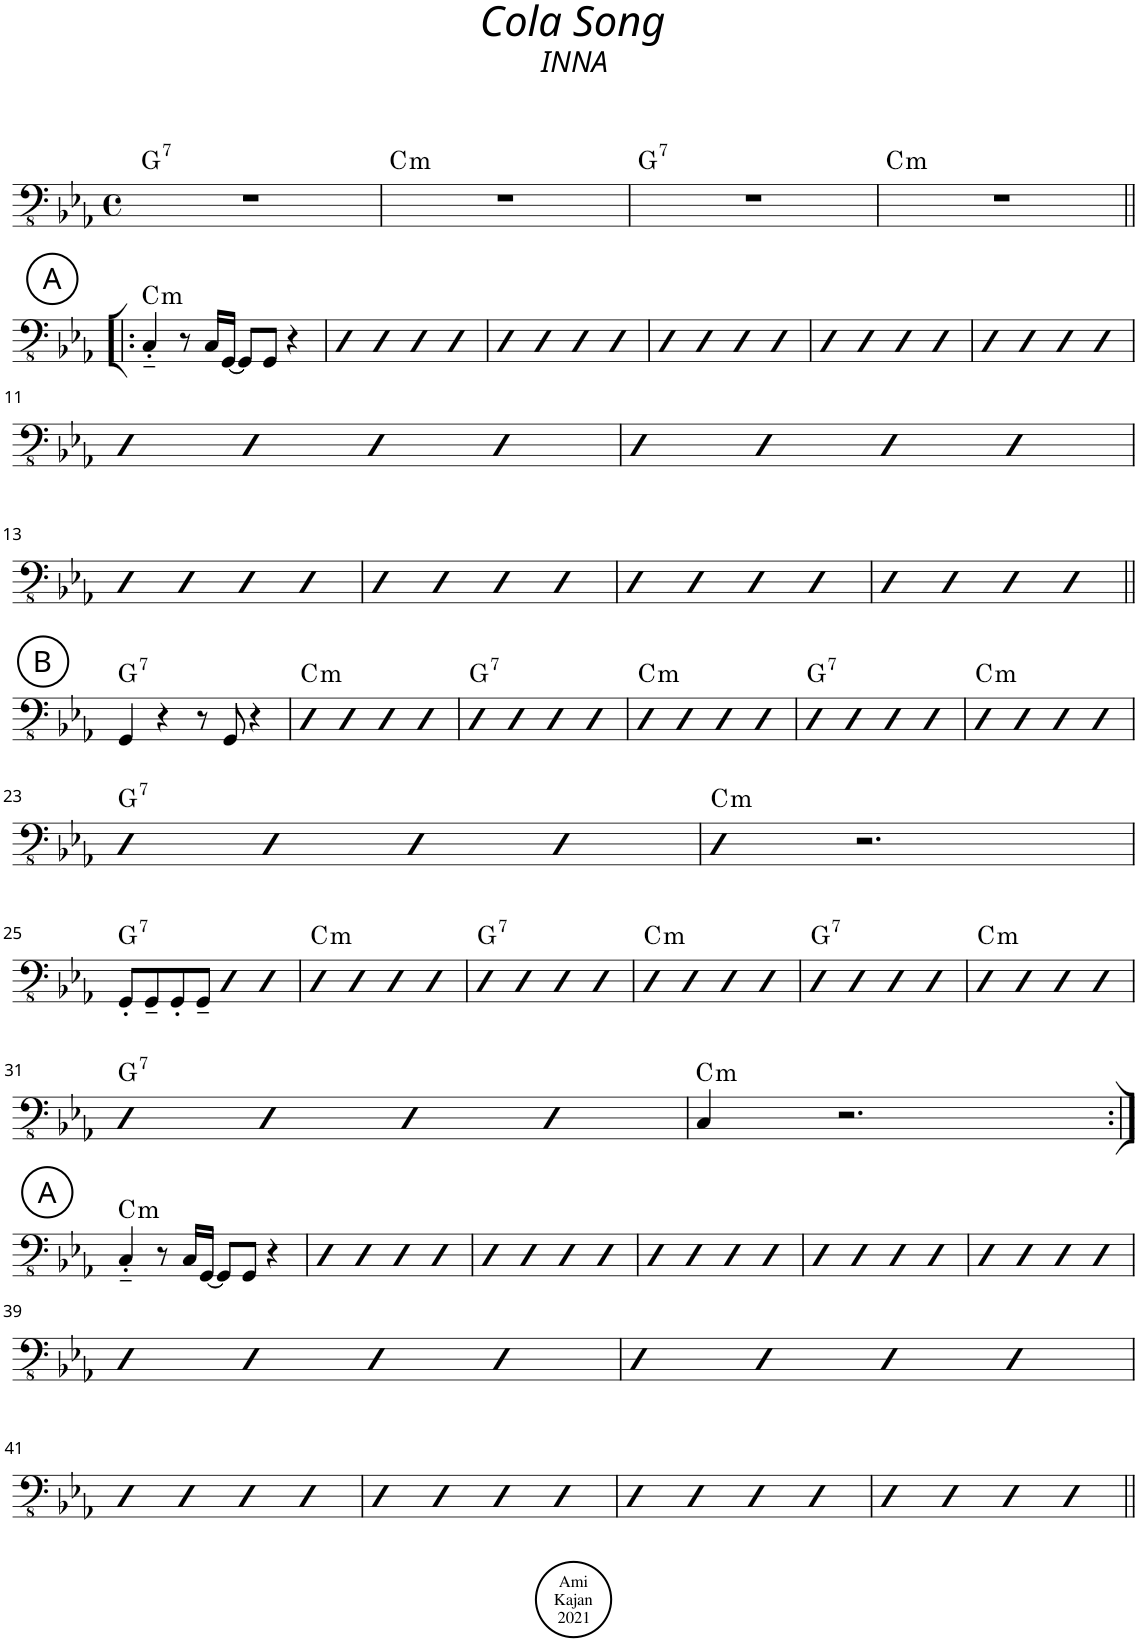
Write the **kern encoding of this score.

**kern	**harte
*part1	*part1
*staff1	*
*I"Acoustic Bass	*
*I'Bass	*
*clefFv4	*
*k[b-e-a-]	*
*M4/4	*
*met(c)	*
=1	=1
!	!LO:H:kt=7
1r	G:7
=2	=2
!	!LO:H:kt=m
1r	C:min
=3	=3
!	!LO:H:kt=7
1r	G:7
=4	=4
!	!LO:H:kt=m
1r	C:min
!!LO:LB:g=z
!!LO:REH:place=s1:a:cj:enc=circle:fs=14:t=A
=5!|:	=5!|:
!	!LO:H:kt=m
4CC'~/	C:min
8r	.
16CC/LL	.
[16GGG/JJ	.
8GGG/L]	.
8GGG/J	.
4r	.
=6	=6
4DD	.
4DD	.
4DD	.
4DD	.
=7	=7
4DD	.
4DD	.
4DD	.
4DD	.
=8	=8
4DD	.
4DD	.
4DD	.
4DD	.
=9	=9
4DD	.
4DD	.
4DD	.
4DD	.
=10	=10
4DD	.
4DD	.
4DD	.
4DD	.
!!LO:LB:g=z
=11	=11
4DD	.
4DD	.
4DD	.
4DD	.
=12	=12
4DD	.
4DD	.
4DD	.
4DD	.
!!LO:LB:g=z
=13	=13
4DD	.
4DD	.
4DD	.
4DD	.
=14	=14
4DD	.
4DD	.
4DD	.
4DD	.
=15	=15
4DD	.
4DD	.
4DD	.
4DD	.
=16	=16
4DD	.
4DD	.
4DD	.
4DD	.
!!LO:LB:g=z
!!LO:REH:place=s1:a:cj:enc=circle:fs=14:t=B
=17||	=17||
!	!LO:H:kt=7
4GGG/	G:7
4r	.
8r	.
8GGG/	.
4r	.
=18	=18
!	!LO:H:kt=m
4DD	C:min
4DD	.
4DD	.
4DD	.
=19	=19
!	!LO:H:kt=7
4DD	G:7
4DD	.
4DD	.
4DD	.
=20	=20
!	!LO:H:kt=m
4DD	C:min
4DD	.
4DD	.
4DD	.
=21	=21
!	!LO:H:kt=7
4DD	G:7
4DD	.
4DD	.
4DD	.
=22	=22
!	!LO:H:kt=m
4DD	C:min
4DD	.
4DD	.
4DD	.
!!LO:LB:g=z
=23	=23
!	!LO:H:kt=7
4DD	G:7
4DD	.
4DD	.
4DD	.
=24	=24
!	!LO:H:kt=m
4DD	C:min
2.r	.
!!LO:LB:g=z
=25	=25
!	!LO:H:kt=7
8GGG'/L	G:7
8GGG~/	.
8GGG'/	.
8GGG~/J	.
4DD	.
4DD	.
=26	=26
!	!LO:H:kt=m
4DD	C:min
4DD	.
4DD	.
4DD	.
=27	=27
!	!LO:H:kt=7
4DD	G:7
4DD	.
4DD	.
4DD	.
=28	=28
!	!LO:H:kt=m
4DD	C:min
4DD	.
4DD	.
4DD	.
=29	=29
!	!LO:H:kt=7
4DD	G:7
4DD	.
4DD	.
4DD	.
=30	=30
!	!LO:H:kt=m
4DD	C:min
4DD	.
4DD	.
4DD	.
!!LO:LB:g=z
=31	=31
!	!LO:H:kt=7
4DD	G:7
4DD	.
4DD	.
4DD	.
=32	=32
!	!LO:H:kt=m
4CC/	C:min
2.r	.
!!LO:LB:g=z
!!LO:REH:place=s1:a:cj:enc=circle:fs=14:t=A
=33:|!	=33:|!
!	!LO:H:kt=m
4CC'~/	C:min
8r	.
16CC/LL	.
[16GGG/JJ	.
8GGG/L]	.
8GGG/J	.
4r	.
=34	=34
4DD	.
4DD	.
4DD	.
4DD	.
=35	=35
4DD	.
4DD	.
4DD	.
4DD	.
=36	=36
4DD	.
4DD	.
4DD	.
4DD	.
=37	=37
4DD	.
4DD	.
4DD	.
4DD	.
=38	=38
4DD	.
4DD	.
4DD	.
4DD	.
!!LO:LB:g=z
=39	=39
4DD	.
4DD	.
4DD	.
4DD	.
=40	=40
4DD	.
4DD	.
4DD	.
4DD	.
!!LO:LB:g=z
=41	=41
4DD	.
4DD	.
4DD	.
4DD	.
=42	=42
4DD	.
4DD	.
4DD	.
4DD	.
=43	=43
4DD	.
4DD	.
4DD	.
4DD	.
=44	=44
4DD	.
4DD	.
4DD	.
4DD	.
=||	=||
*-	*-
